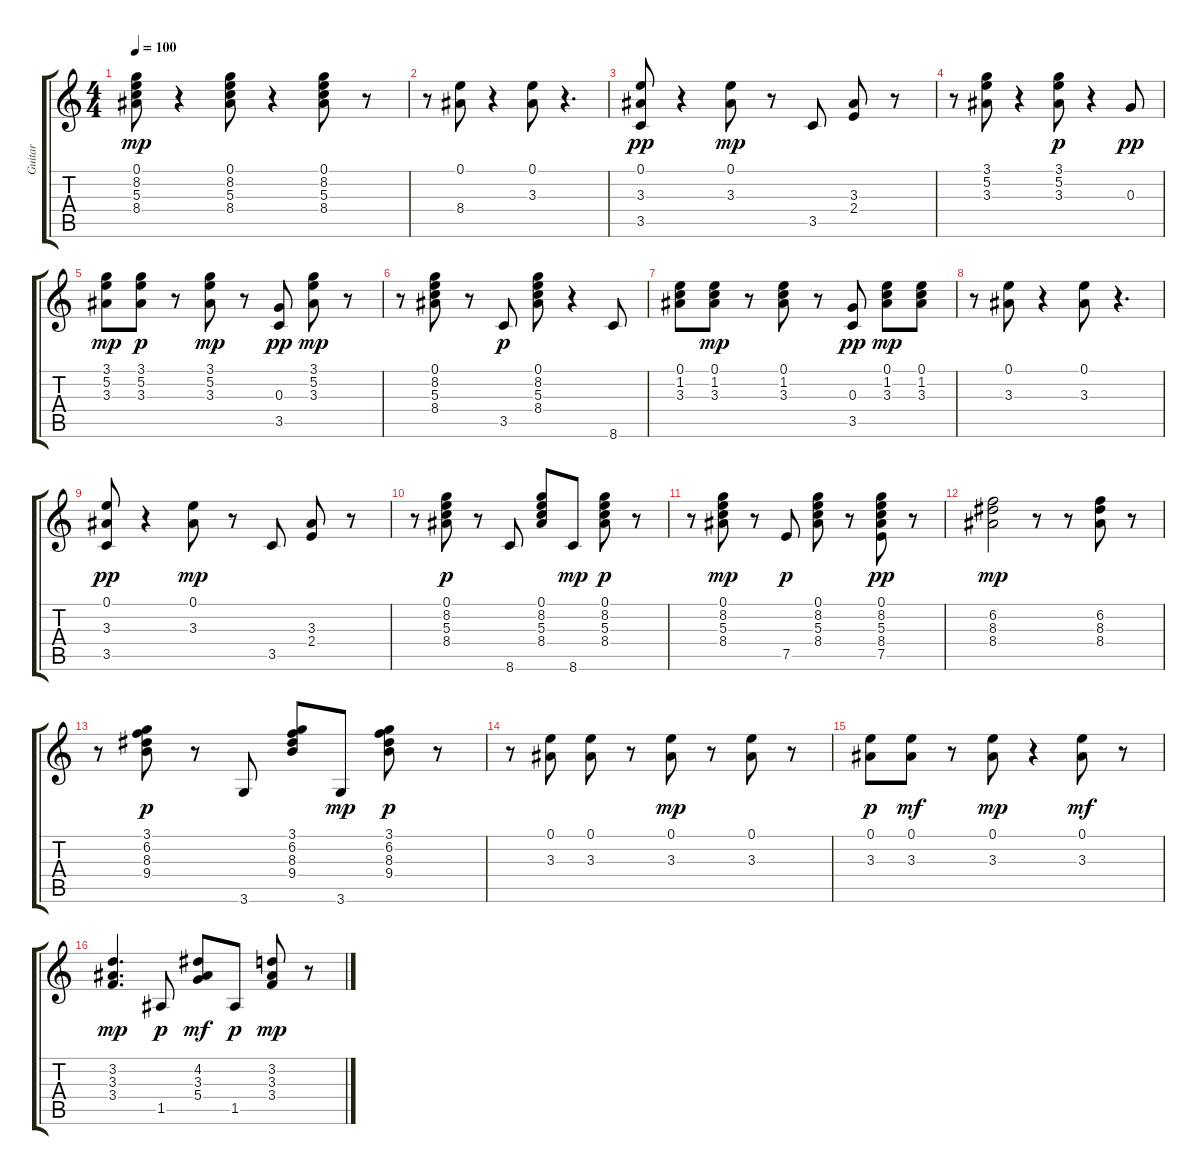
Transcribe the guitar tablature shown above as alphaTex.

\track ("Guitar" "Guitar") {instrument electricguitarmuted}
\staff {score tabs}
\tuning (E4 B3 G3 D3 A2 E2) {hide}
\ts (4 4)
\tempo 100
\clef g2
\ks c
(0.1 8.2 5.3 8.4).8{dy mp} r.4 (0.1 8.2 5.3 8.4).8 r.4 (0.1 8.2 5.3 8.4).8 r.8 |
r.8 (0.1 8.4).8 r.4 (0.1 3.3).8 r.4{d} |
(0.1 3.3 3.5).8{dy pp} r.4 (0.1 3.3).8{dy mp} r.8 3.5.8 (3.3 2.4).8 r.8 |
r.8 (3.1 5.2 3.3).8 r.4 (3.1 5.2 3.3).8{dy p} r.4 0.3.8{dy pp} |
(3.1 5.2 3.3).8{dy mp} (3.1 5.2 3.3).8{dy p} r.8 (3.1 5.2 3.3).8{dy mp} r.8 (0.3 3.5).8{dy pp} (3.1 5.2 3.3).8{dy mp} r.8 |
r.8 (0.1 8.2 5.3 8.4).8 r.8 3.5.8{dy p} (0.1 8.2 5.3 8.4).8 r.4 8.6.8 |
(0.1 1.2 3.3).8 (0.1 1.2 3.3).8{dy mp} r.8 (0.1 1.2 3.3).8 r.8 (0.3 3.5).8{dy pp} (0.1 1.2 3.3).8{dy mp} (0.1 1.2 3.3).8 |
r.8 (0.1 3.3).8 r.4 (0.1 3.3).8 r.4{d} |
(0.1 3.3 3.5).8{dy pp} r.4 (0.1 3.3).8{dy mp} r.8 3.5.8 (3.3 2.4).8 r.8 |
r.8 (0.1 8.2 5.3 8.4).8{dy p} r.8 8.6.8 (0.1 8.2 5.3 8.4).8 8.6.8{dy mp} (0.1 8.2 5.3 8.4).8{dy p} r.8 |
r.8 (0.1 8.2 5.3 8.4).8{dy mp} r.8 7.5.8{dy p} (0.1 8.2 5.3 8.4).8 r.8 (0.1 8.2 5.3 8.4 7.5).8{dy pp} r.8 |
(6.2 8.3 8.4).2{dy mp} r.8 r.8 (6.2 8.3 8.4).8 r.8 |
r.8 (3.1 6.2 8.3 9.4).8{dy p} r.8 3.6.8 (3.1 6.2 8.3 9.4).8 3.6.8{dy mp} (3.1 6.2 8.3 9.4).8{dy p} r.8 |
r.8 (0.1 3.3).8 (0.1 3.3).8 r.8 (0.1 3.3).8{dy mp} r.8 (0.1 3.3).8 r.8 |
(0.1 3.3).8{dy p} (0.1 3.3).8{dy mf} r.8 (0.1 3.3).8{dy mp} r.4 (0.1 3.3).8{dy mf} r.8 |
(3.2 3.3 3.4).4{d dy mp} 1.5.8{dy p} (4.2 3.3 5.4).8{dy mf} 1.5.8{dy p} (3.2 3.3 3.4).8{dy mp} r.8
